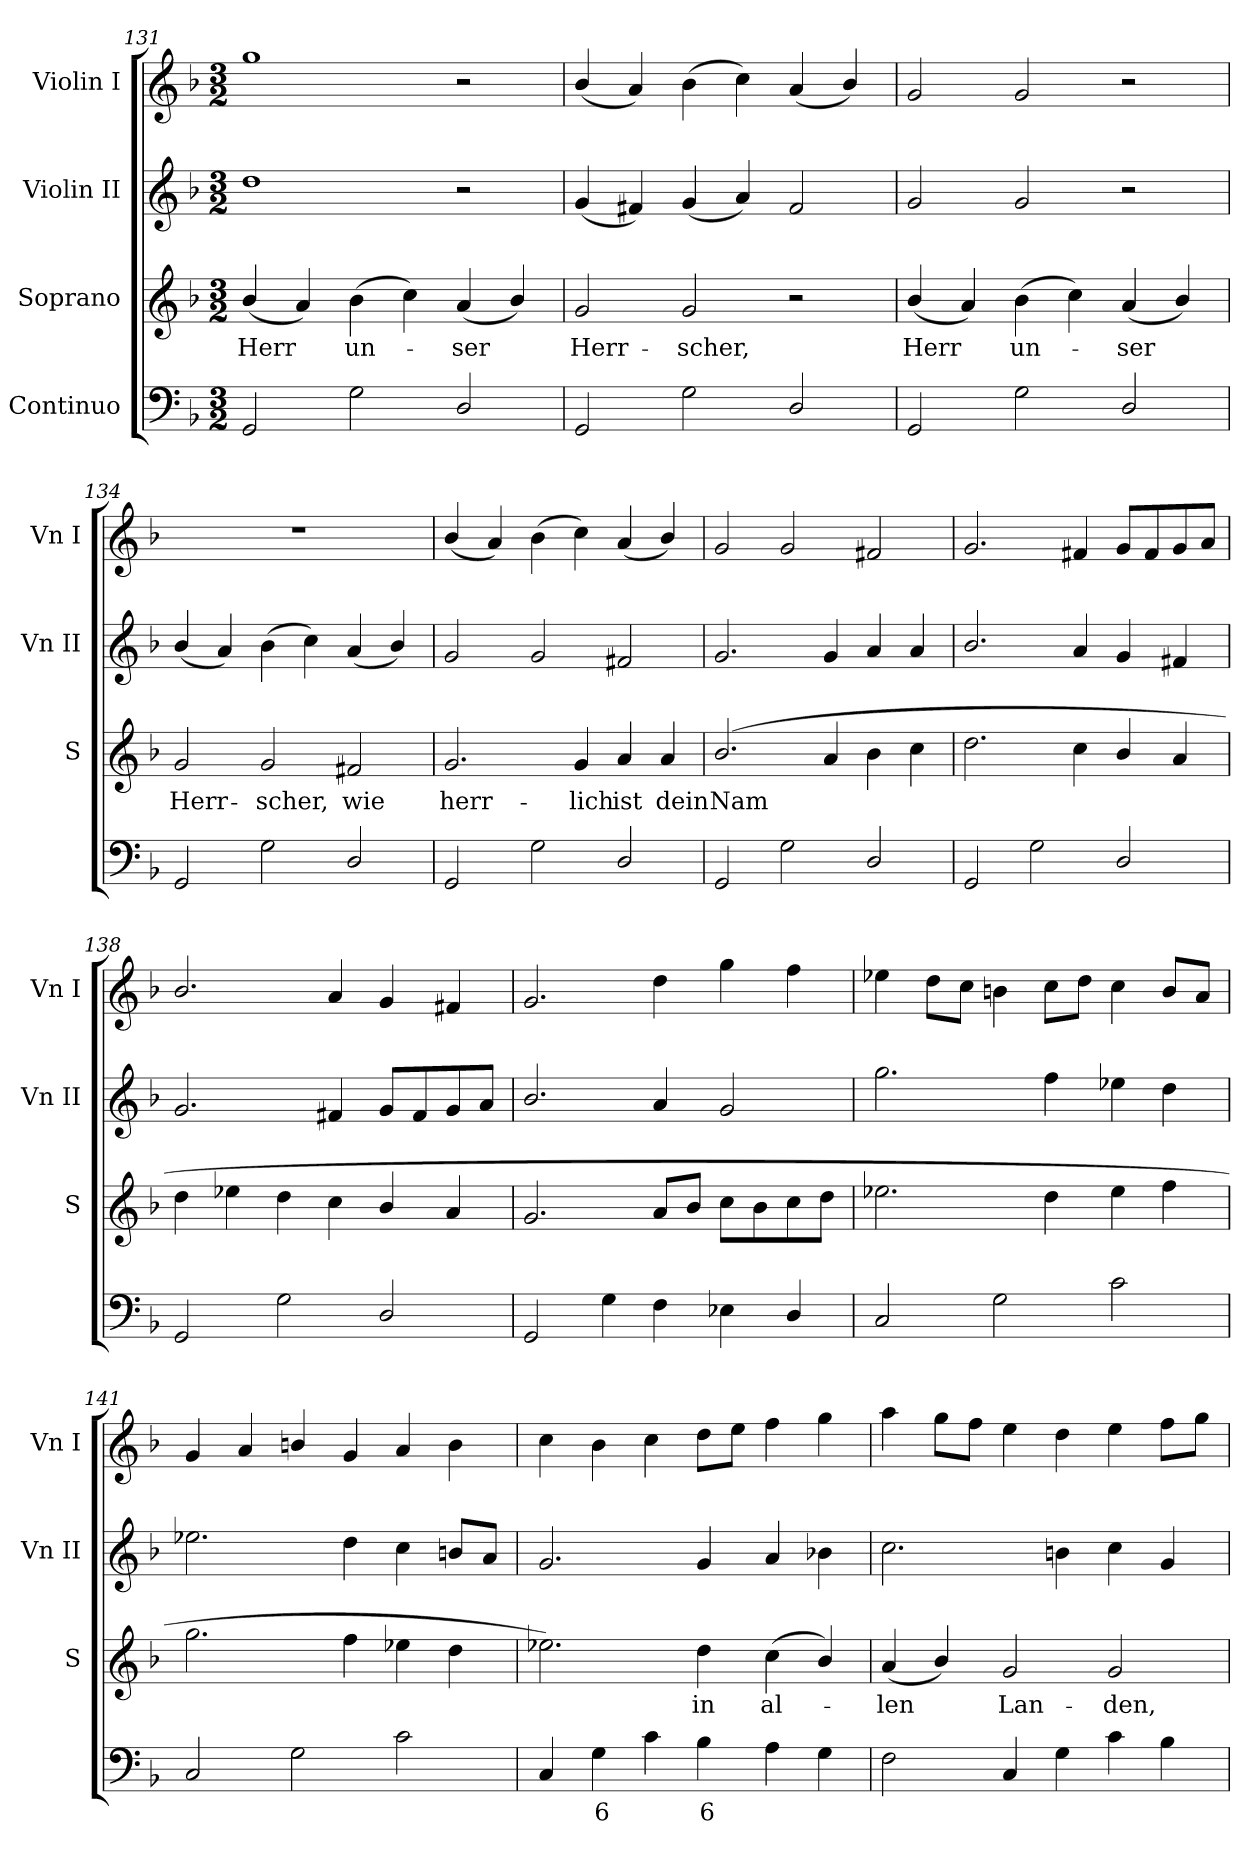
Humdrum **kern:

**kern	**text	**kern	**text	**kern	**kern
*part4	*part4	*part3	*part3	*part2	*part1
*staff4	*staff4	*staff3	*staff3	*staff2	*staff1
*I"Continuo	*	*I"Soprano	*	*I"Violin II	*I"Violin I
*	*	*I'S	*	*I'Vn II	*I'Vn I
*clefF4	*	*clefG2	*	*clefG2	*clefG2
*k[b-]	*	*k[b-]	*	*k[b-]	*k[b-]
*F:	*	*F:	*	*F:	*F:
*M3/2	*	*M3/2	*	*M3/2	*M3/2
=131	=131	=131	=131	=131	=131
!	!	!	!LO:LY:b	!	!
2GG	.	(<4b-/	Herr	1dd	1gg
.	.	4a)	.	.	.
!	!	!	!LO:LY:b	!	!
2G	.	(>4b-	un-	.	.
.	.	4cc)	.	.	.
!	!	!	!LO:LY:b	!	!
2D/	.	(<4a	ser	2r	2r
.	.	4b-/)	.	.	.
=132	=132	=132	=132	=132	=132
!	!	!	!LO:LY:b	!	!
2GG	.	2g	Herr-	(<4g	(<4b-/
.	.	.	.	4f#X)	4a)
!	!	!	!LO:LY:b	!	!
2G	.	2g	-scher,	(<4g	(>4b-
.	.	.	.	4a)	4cc)
2D/	.	2r	.	2f#	(<4a
.	.	.	.	.	4b-/)
=133	=133	=133	=133	=133	=133
!	!	!	!LO:LY:b	!	!
2GG	.	(<4b-/	Herr	2g	2g
.	.	4a)	.	.	.
!	!	!	!LO:LY:b	!	!
2G	.	(>4b-	un-	2g	2g
.	.	4cc)	.	.	.
!	!	!	!LO:LY:b	!	!
2D/	.	(<4a	ser	2r	2r
.	.	4b-/)	.	.	.
=134	=134	=134	=134	=134	=134
!	!	!	!LO:LY:b	!	!LO:N:vis=1
2GG	.	2g	Herr-	(<4b-/	1.r
.	.	.	.	4a)	.
!	!	!	!LO:LY:b	!	!
2G	.	2g	-scher,	(>4b-	.
.	.	.	.	4cc)	.
!	!	!	!LO:LY:b	!	!
2D/	.	2f#X	wie	(<4a	.
.	.	.	.	4b-/)	.
!!LO:LB:g=z
=135	=135	=135	=135	=135	=135
!	!	!	!LO:LY:b	!	!
2GG	.	2.g	herr-	2g	(<4b-/
.	.	.	.	.	4a)
2G	.	.	.	2g	(>4b-
!	!	!	!LO:LY:b	!	!
.	.	4g	-lich	.	4cc)
!	!	!	!LO:LY:b	!	!
2D/	.	4a	ist	2f#X	(<4a
!	!	!	!LO:LY:b	!	!
.	.	4a	dein	.	4b-/)
=136	=136	=136	=136	=136	=136
!	!	!	!LO:LY:b	!	!
2GG	.	(>2.b-/	Nam	2.g	2g
2G	.	.	.	.	2g
.	.	4a	.	4g	.
2D/	.	4b-	.	4a	2f#X
.	.	4cc	.	4a	.
=137	=137	=137	=137	=137	=137
2GG	.	2.dd	.	2.b-/	2.g
2G	.	.	.	.	.
.	.	4cc	.	4a	4f#X
2D/	.	4b-/	.	4g	8gL
.	.	.	.	.	8f#
.	.	4a	.	4f#X	8g
.	.	.	.	.	8aJ
=138	=138	=138	=138	=138	=138
2GG	.	4dd	.	2.g	2.b-/
.	.	4ee-X	.	.	.
2G	.	4dd	.	.	.
.	.	4cc	.	4f#X	4a
2D/	.	4b-/	.	8gL	4g
.	.	.	.	8f#	.
.	.	4a	.	8g	4f#X
.	.	.	.	8aJ	.
=139	=139	=139	=139	=139	=139
2GG	.	2.g	.	2.b-/	2.g
4G	.	.	.	.	.
4F	.	8aL	.	4a	4dd
.	.	8b-J	.	.	.
4E-X	.	8ccL	.	2g	4gg
.	.	8b-	.	.	.
4D/	.	8cc	.	.	4ff
.	.	8ddJ	.	.	.
=140	=140	=140	=140	=140	=140
2C	.	2.ee-X	.	2.gg	4ee-X
.	.	.	.	.	8ddL
.	.	.	.	.	8ccJ
2G	.	.	.	.	4bn
.	.	4dd	.	4ff	8ccL
.	.	.	.	.	8ddJ
2c	.	4ee-	.	4ee-X	4cc
.	.	4ff	.	4dd	8bL
.	.	.	.	.	8aJ
!!LO:LB:g=z
=141	=141	=141	=141	=141	=141
2C	.	2.gg	.	2.ee-X	4g
.	.	.	.	.	4a
2G	.	.	.	.	4bn/
.	.	4ff	.	4dd	4g
2c	.	4ee-X	.	4cc	4a
.	.	4dd	.	8bnL	4b
.	.	.	.	8aJ	.
=142	=142	=142	=142	=142	=142
4C	.	2.ee-)	.	2.g	4cc
!	!LO:LY:b	!	!	!	!
4G	6	.	.	.	4b-
4c	.	.	.	.	4cc
!	!LO:LY:b	!	!LO:LY:b	!	!
4B-	6	4dd	in	4g	8ddL
.	.	.	.	.	8eeJ
!	!	!	!LO:LY:b	!	!
4A	.	(<4cc	al-	4a	4ff
4G	.	4b-/)	.	4b-X	4gg
=143	=143	=143	=143	=143	=143
!	!	!	!LO:LY:b	!	!
2F	.	(<4a	len	2.cc	4aa
.	.	4b-/)	.	.	8ggL
.	.	.	.	.	8ffJ
!	!	!	!LO:LY:b	!	!
4C	.	2g	Lan-	.	4ee
4G	.	.	.	4bn	4dd
!	!	!	!LO:LY:b	!	!
4c	.	2g	-den,	4cc	4ee
4B-	.	.	.	4g	8ffL
.	.	.	.	.	8ggJ
=	=	=	=	=	=
*-	*-	*-	*-	*-	*-
